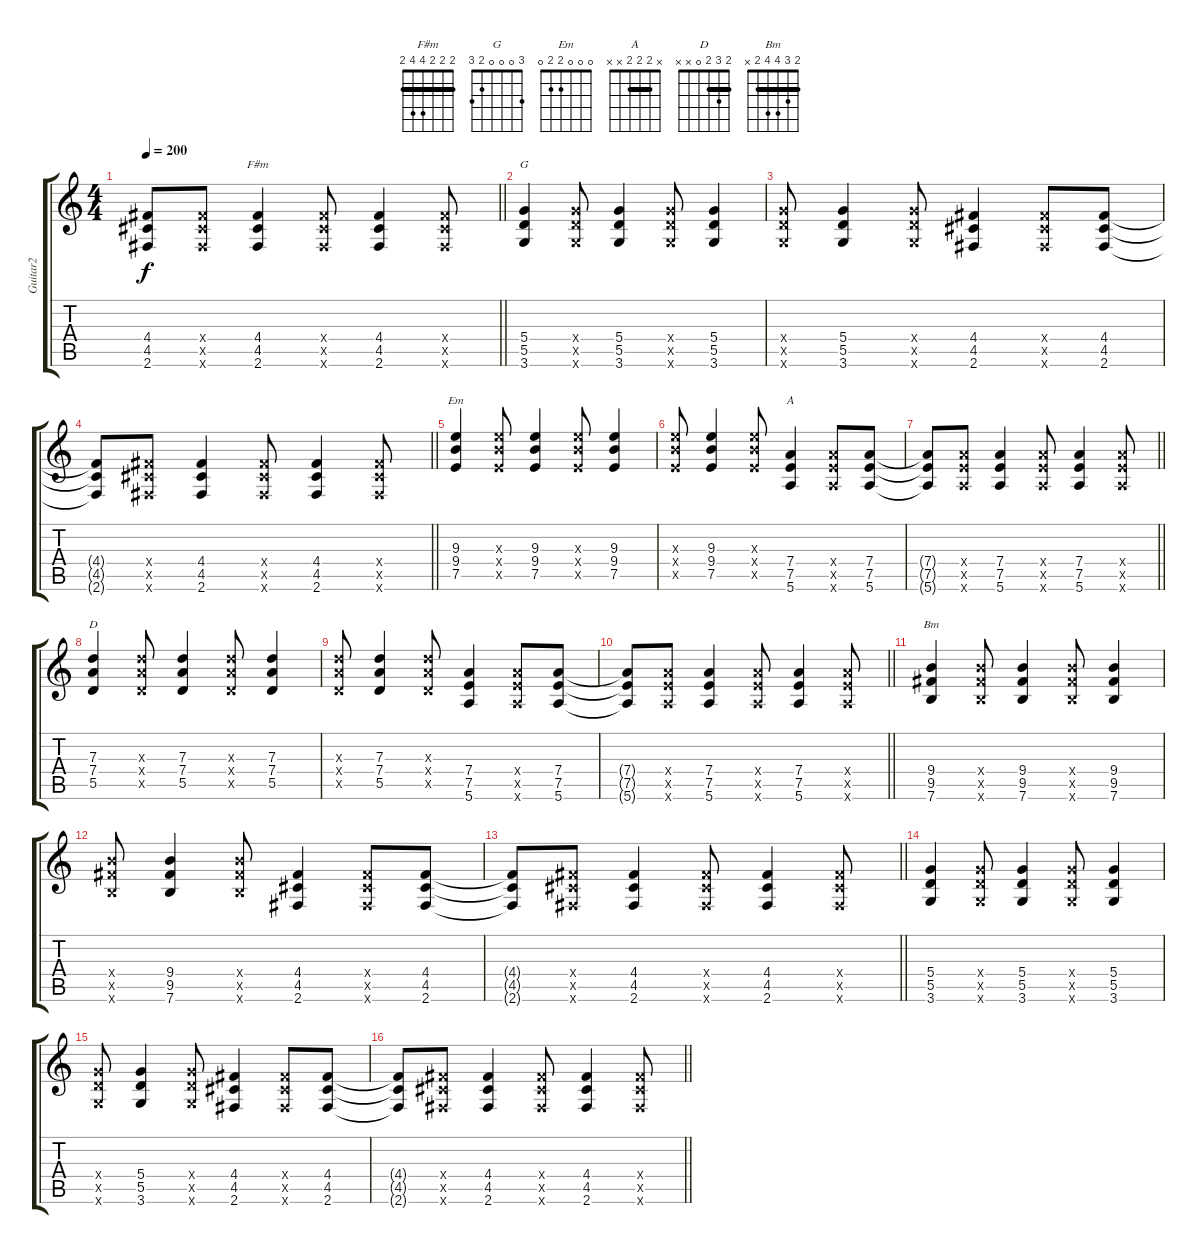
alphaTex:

\track ("Guitar2" "Guitar2") {instrument distortionguitar}
\staff {score tabs}
\tuning (E4 B3 G3 D3 A2 E2) {hide}
\chord ("F#m" 2 2 2 4 4 2) {barre 2}
\chord ("G" 3 0 0 0 2 3)
\chord ("Em" 0 0 0 2 2 0)
\chord ("A" x 2 2 2 x x) {barre 2}
\chord ("D" 2 3 2 0 x x) {barre 2}
\chord ("Bm" 2 3 4 4 2 x) {barre 2}
\ts (4 4)
\tempo 200
\clef g2
\barLineRight lightlight
\ks c
(4.4{t} 4.5{t} 2.6{t}).8{dy f} (4.4{x} 4.5{x} 2.6{x}).8 (4.4 4.5 2.6).4{ch "F#m"} (4.4{x} 4.5{x} 2.6{x}).8 (4.4 4.5 2.6).4 (4.4{x} 4.5{x} 2.6{x}).8 |
(5.4 5.5 3.6).4{ch "G"} (5.4{x} 5.5{x} 3.6{x}).8 (5.4 5.5 3.6).4 (5.4{x} 5.5{x} 3.6{x}).8 (5.4 5.5 3.6).4 |
(5.4{x} 5.5{x} 3.6{x}).8 (5.4 5.5 3.6).4 (5.4{x} 5.5{x} 3.6{x}).8 (4.4 4.5 2.6).4 (4.4{x} 4.5{x} 2.6{x}).8 (4.4 4.5 2.6).8 |
\barLineRight lightlight
(4.4{t} 4.5{t} 2.6{t}).8 (4.4{x} 4.5{x} 2.6{x}).8 (4.4 4.5 2.6).4 (4.4{x} 4.5{x} 2.6{x}).8 (4.4 4.5 2.6).4 (4.4{x} 4.5{x} 2.6{x}).8 |
(9.3 9.4 7.5).4{ch "Em"} (9.3{x} 9.4{x} 7.5{x}).8 (9.3 9.4 7.5).4 (9.3{x} 9.4{x} 7.5{x}).8 (9.3 9.4 7.5).4 |
(9.3{x} 9.4{x} 7.5{x}).8 (9.3 9.4 7.5).4 (9.3{x} 9.4{x} 7.5{x}).8 (7.4 7.5 5.6).4{ch "A"} (7.4{x} 7.5{x} 5.6{x}).8 (7.4 7.5 5.6).8 |
\barLineRight lightlight
(7.4{t} 7.5{t} 5.6{t}).8 (7.4{x} 7.5{x} 5.6{x}).8 (7.4 7.5 5.6).4 (7.4{x} 7.5{x} 5.6{x}).8 (7.4 7.5 5.6).4 (7.4{x} 7.5{x} 5.6{x}).8 |
(7.3 7.4 5.5).4{ch "D"} (7.3{x} 7.4{x} 5.5{x}).8 (7.3 7.4 5.5).4 (7.3{x} 7.4{x} 5.5{x}).8 (7.3 7.4 5.5).4 |
(7.3{x} 7.4{x} 5.5{x}).8 (7.3 7.4 5.5).4 (7.3{x} 7.4{x} 5.5{x}).8 (7.4 7.5 5.6).4 (7.4{x} 7.5{x} 5.6{x}).8 (7.4 7.5 5.6).8 |
\barLineRight lightlight
(7.4{t} 7.5{t} 5.6{t}).8 (7.4{x} 7.5{x} 5.6{x}).8 (7.4 7.5 5.6).4 (7.4{x} 7.5{x} 5.6{x}).8 (7.4 7.5 5.6).4 (7.4{x} 7.5{x} 5.6{x}).8 |
(9.4 9.5 7.6).4{ch "Bm"} (9.4{x} 9.5{x} 7.6{x}).8 (9.4 9.5 7.6).4 (9.4{x} 9.5{x} 7.6{x}).8 (9.4 9.5 7.6).4 |
(9.4{x} 9.5{x} 7.6{x}).8 (9.4 9.5 7.6).4 (9.4{x} 9.5{x} 7.6{x}).8 (4.4 4.5 2.6).4 (4.4{x} 4.5{x} 2.6{x}).8 (4.4 4.5 2.6).8 |
\barLineRight lightlight
(4.4{t} 4.5{t} 2.6{t}).8 (4.4{x} 4.5{x} 2.6{x}).8 (4.4 4.5 2.6).4 (4.4{x} 4.5{x} 2.6{x}).8 (4.4 4.5 2.6).4 (4.4{x} 4.5{x} 2.6{x}).8 |
(5.4 5.5 3.6).4 (5.4{x} 5.5{x} 3.6{x}).8 (5.4 5.5 3.6).4 (5.4{x} 5.5{x} 3.6{x}).8 (5.4 5.5 3.6).4 |
(5.4{x} 5.5{x} 3.6{x}).8 (5.4 5.5 3.6).4 (5.4{x} 5.5{x} 3.6{x}).8 (4.4 4.5 2.6).4 (4.4{x} 4.5{x} 2.6{x}).8 (4.4 4.5 2.6).8 |
\barLineRight lightlight
(4.4{t} 4.5{t} 2.6{t}).8 (4.4{x} 4.5{x} 2.6{x}).8 (4.4 4.5 2.6).4 (4.4{x} 4.5{x} 2.6{x}).8 (4.4 4.5 2.6).4 (4.4{x} 4.5{x} 2.6{x}).8
